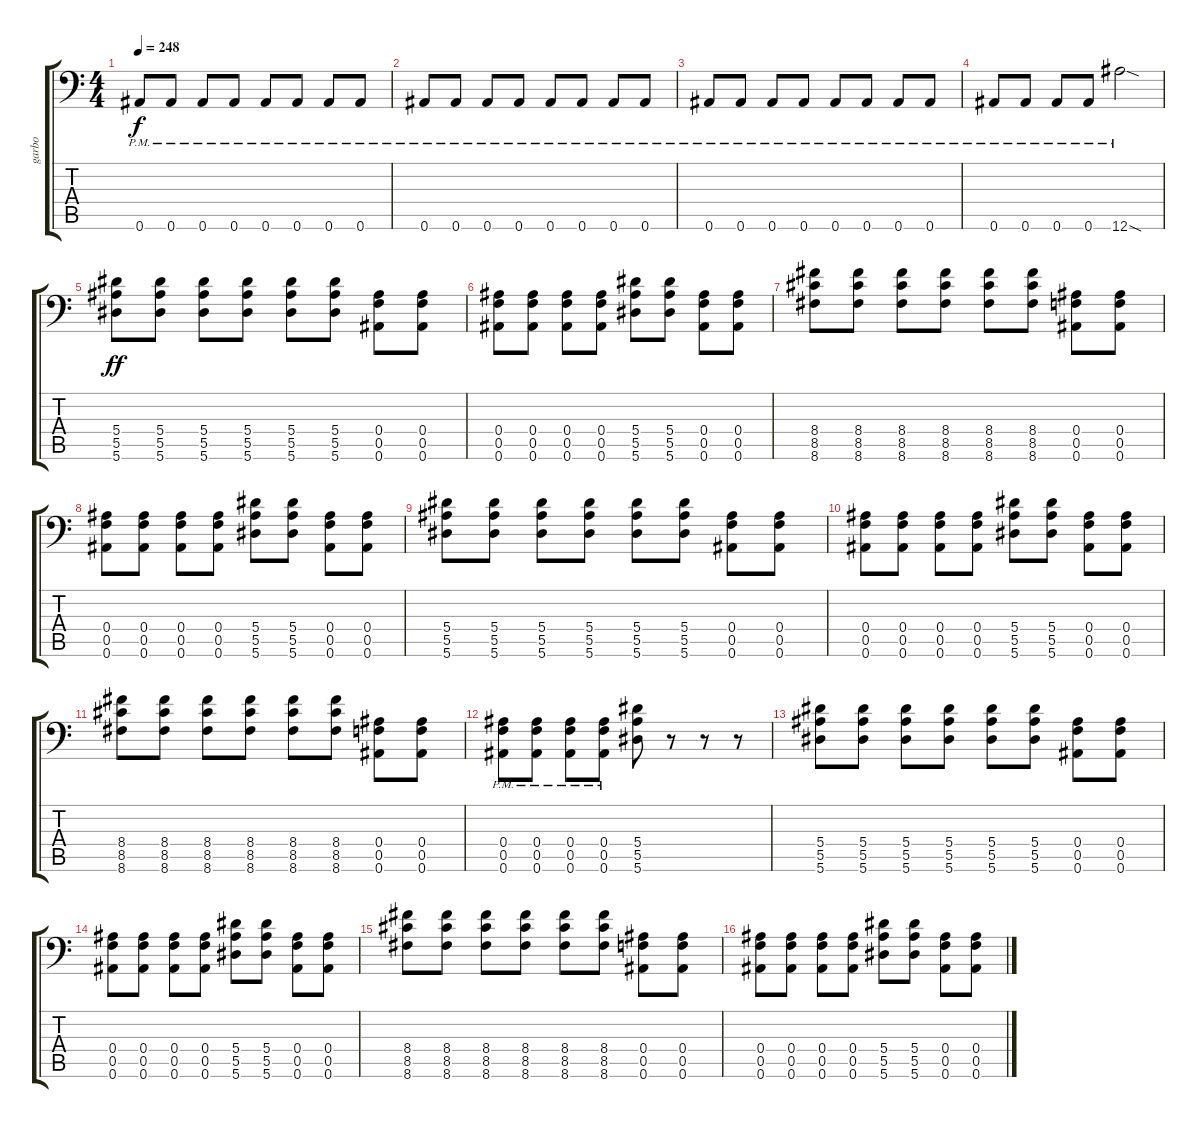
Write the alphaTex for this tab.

\track ("garbo" "garbo") {instrument overdrivenguitar}
\staff {score tabs}
\tuning (C4 G3 Eb3 Bb2 F2 Bb1) {hide}
\ts (4 4)
\tempo 248
\clef f4
\ks c
0.6{pm}.8{dy f} 0.6{pm}.8 0.6{pm}.8 0.6{pm}.8 0.6{pm}.8 0.6{pm}.8 0.6{pm}.8 0.6{pm}.8 |
0.6{pm}.8 0.6{pm}.8 0.6{pm}.8 0.6{pm}.8 0.6{pm}.8 0.6{pm}.8 0.6{pm}.8 0.6{pm}.8 |
0.6{pm}.8 0.6{pm}.8 0.6{pm}.8 0.6{pm}.8 0.6{pm}.8 0.6{pm}.8 0.6{pm}.8 0.6{pm}.8 |
0.6{pm}.8 0.6{pm}.8 0.6{pm}.8 0.6{pm}.8 12.6{sod pm}.2 |
(5.4 5.5 5.6).8{dy ff} (5.4 5.5 5.6).8 (5.4 5.5 5.6).8 (5.4 5.5 5.6).8 (5.4 5.5 5.6).8 (5.4 5.5 5.6).8 (0.4 0.5 0.6).8 (0.4 0.5 0.6).8 |
(0.4 0.5 0.6).8 (0.4 0.5 0.6).8 (0.4 0.5 0.6).8 (0.4 0.5 0.6).8 (5.4 5.5 5.6).8 (5.4 5.5 5.6).8 (0.4 0.5 0.6).8 (0.4 0.5 0.6).8 |
(8.4 8.5 8.6).8 (8.4 8.5 8.6).8 (8.4 8.5 8.6).8 (8.4 8.5 8.6).8 (8.4 8.5 8.6).8 (8.4 8.5 8.6).8 (0.4 0.5 0.6).8 (0.4 0.5 0.6).8 |
(0.4 0.5 0.6).8 (0.4 0.5 0.6).8 (0.4 0.5 0.6).8 (0.4 0.5 0.6).8 (5.4 5.5 5.6).8 (5.4 5.5 5.6).8 (0.4 0.5 0.6).8 (0.4 0.5 0.6).8 |
(5.4 5.5 5.6).8 (5.4 5.5 5.6).8 (5.4 5.5 5.6).8 (5.4 5.5 5.6).8 (5.4 5.5 5.6).8 (5.4 5.5 5.6).8 (0.4 0.5 0.6).8 (0.4 0.5 0.6).8 |
(0.4 0.5 0.6).8 (0.4 0.5 0.6).8 (0.4 0.5 0.6).8 (0.4 0.5 0.6).8 (5.4 5.5 5.6).8 (5.4 5.5 5.6).8 (0.4 0.5 0.6).8 (0.4 0.5 0.6).8 |
(8.4 8.5 8.6).8 (8.4 8.5 8.6).8 (8.4 8.5 8.6).8 (8.4 8.5 8.6).8 (8.4 8.5 8.6).8 (8.4 8.5 8.6).8 (0.4 0.5 0.6).8 (0.4 0.5 0.6).8 |
(0.4{pm} 0.5{pm} 0.6{pm}).8 (0.4{pm} 0.5{pm} 0.6{pm}).8 (0.4{pm} 0.5{pm} 0.6{pm}).8 (0.4{pm} 0.5{pm} 0.6{pm}).8 (5.4 5.5 5.6).8 r.8 r.8 r.8 |
(5.4 5.5 5.6).8 (5.4 5.5 5.6).8 (5.4 5.5 5.6).8 (5.4 5.5 5.6).8 (5.4 5.5 5.6).8 (5.4 5.5 5.6).8 (0.4 0.5 0.6).8 (0.4 0.5 0.6).8 |
(0.4 0.5 0.6).8 (0.4 0.5 0.6).8 (0.4 0.5 0.6).8 (0.4 0.5 0.6).8 (5.4 5.5 5.6).8 (5.4 5.5 5.6).8 (0.4 0.5 0.6).8 (0.4 0.5 0.6).8 |
(8.4 8.5 8.6).8 (8.4 8.5 8.6).8 (8.4 8.5 8.6).8 (8.4 8.5 8.6).8 (8.4 8.5 8.6).8 (8.4 8.5 8.6).8 (0.4 0.5 0.6).8 (0.4 0.5 0.6).8 |
(0.4 0.5 0.6).8 (0.4 0.5 0.6).8 (0.4 0.5 0.6).8 (0.4 0.5 0.6).8 (5.4 5.5 5.6).8 (5.4 5.5 5.6).8 (0.4 0.5 0.6).8 (0.4 0.5 0.6).8
